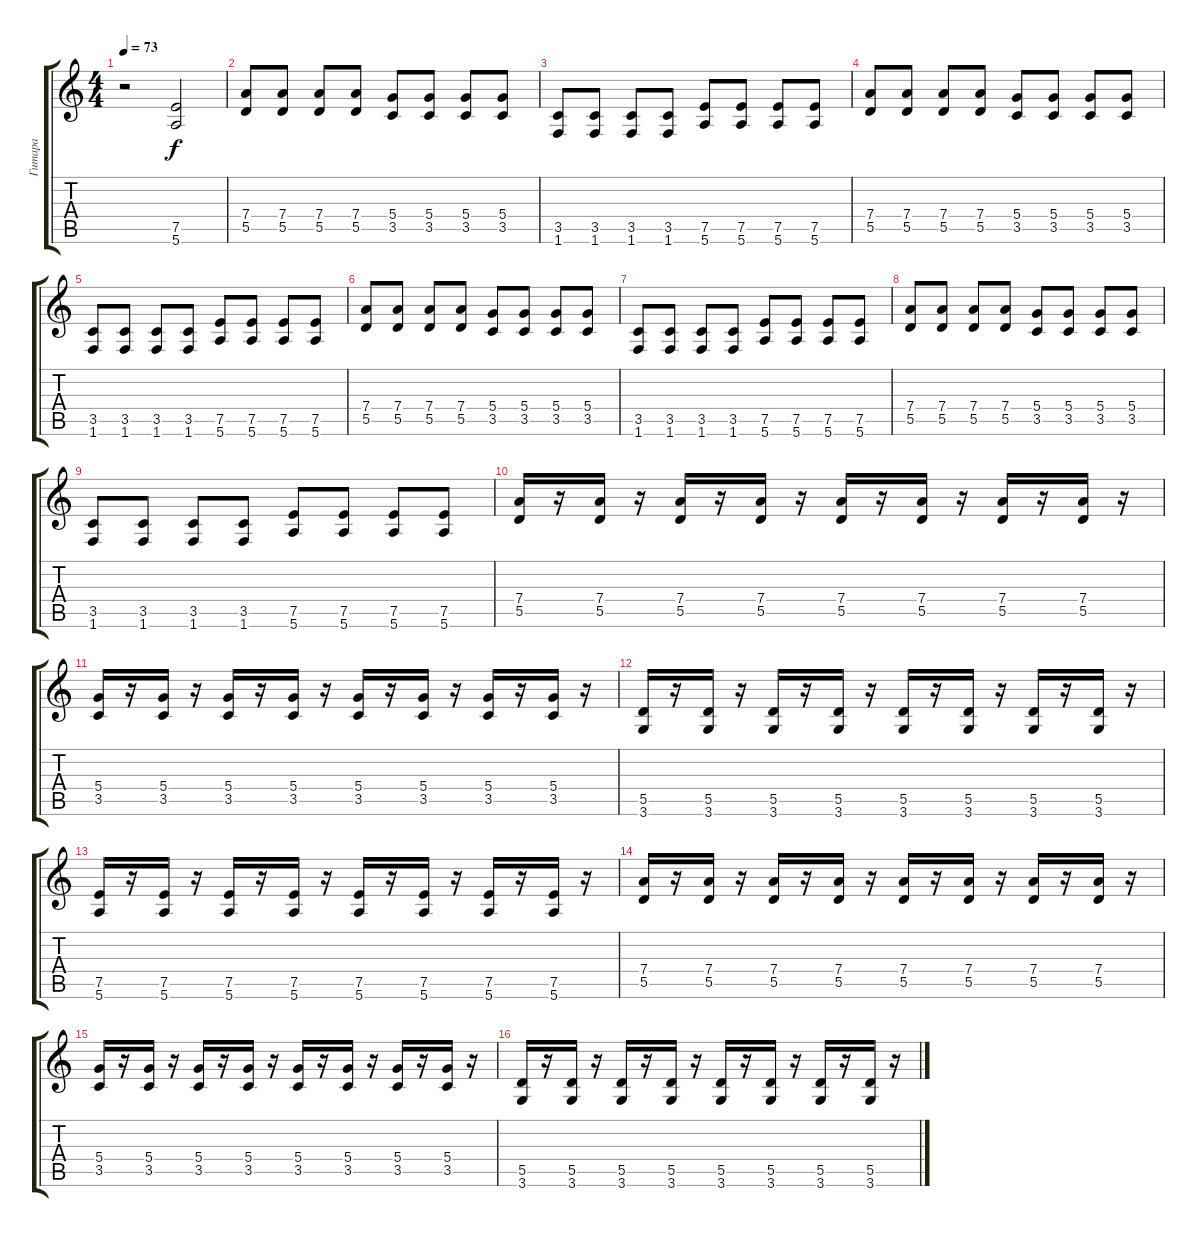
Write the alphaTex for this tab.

\track ("Гитара" "Гитара") {instrument distortionguitar}
\staff {score tabs}
\tuning (E4 B3 G3 D3 A2 E2) {hide}
\ts (4 4)
\tempo 73
\clef g2
\ks c
r.2{dy f} (7.5 5.6).2 |
(7.4 5.5).8 (7.4 5.5).8 (7.4 5.5).8 (7.4 5.5).8 (5.4 3.5).8 (5.4 3.5).8 (5.4 3.5).8 (5.4 3.5).8 |
(3.5 1.6).8 (3.5 1.6).8 (3.5 1.6).8 (3.5 1.6).8 (7.5 5.6).8 (7.5 5.6).8 (7.5 5.6).8 (7.5 5.6).8 |
(7.4 5.5).8 (7.4 5.5).8 (7.4 5.5).8 (7.4 5.5).8 (5.4 3.5).8 (5.4 3.5).8 (5.4 3.5).8 (5.4 3.5).8 |
(3.5 1.6).8 (3.5 1.6).8 (3.5 1.6).8 (3.5 1.6).8 (7.5 5.6).8 (7.5 5.6).8 (7.5 5.6).8 (7.5 5.6).8 |
(7.4 5.5).8 (7.4 5.5).8 (7.4 5.5).8 (7.4 5.5).8 (5.4 3.5).8 (5.4 3.5).8 (5.4 3.5).8 (5.4 3.5).8 |
(3.5 1.6).8 (3.5 1.6).8 (3.5 1.6).8 (3.5 1.6).8 (7.5 5.6).8 (7.5 5.6).8 (7.5 5.6).8 (7.5 5.6).8 |
(7.4 5.5).8 (7.4 5.5).8 (7.4 5.5).8 (7.4 5.5).8 (5.4 3.5).8 (5.4 3.5).8 (5.4 3.5).8 (5.4 3.5).8 |
(3.5 1.6).8 (3.5 1.6).8 (3.5 1.6).8 (3.5 1.6).8 (7.5 5.6).8 (7.5 5.6).8 (7.5 5.6).8 (7.5 5.6).8 |
(7.4 5.5).16 r.16 (7.4 5.5).16 r.16 (7.4 5.5).16 r.16 (7.4 5.5).16 r.16 (7.4 5.5).16 r.16 (7.4 5.5).16 r.16 (7.4 5.5).16 r.16 (7.4 5.5).16 r.16 |
(5.4 3.5).16 r.16 (5.4 3.5).16 r.16 (5.4 3.5).16 r.16 (5.4 3.5).16 r.16 (5.4 3.5).16 r.16 (5.4 3.5).16 r.16 (5.4 3.5).16 r.16 (5.4 3.5).16 r.16 |
(5.5 3.6).16 r.16 (5.5 3.6).16 r.16 (5.5 3.6).16 r.16 (5.5 3.6).16 r.16 (5.5 3.6).16 r.16 (5.5 3.6).16 r.16 (5.5 3.6).16 r.16 (5.5 3.6).16 r.16 |
(7.5 5.6).16 r.16 (7.5 5.6).16 r.16 (7.5 5.6).16 r.16 (7.5 5.6).16 r.16 (7.5 5.6).16 r.16 (7.5 5.6).16 r.16 (7.5 5.6).16 r.16 (7.5 5.6).16 r.16 |
(7.4 5.5).16 r.16 (7.4 5.5).16 r.16 (7.4 5.5).16 r.16 (7.4 5.5).16 r.16 (7.4 5.5).16 r.16 (7.4 5.5).16 r.16 (7.4 5.5).16 r.16 (7.4 5.5).16 r.16 |
(5.4 3.5).16 r.16 (5.4 3.5).16 r.16 (5.4 3.5).16 r.16 (5.4 3.5).16 r.16 (5.4 3.5).16 r.16 (5.4 3.5).16 r.16 (5.4 3.5).16 r.16 (5.4 3.5).16 r.16 |
(5.5 3.6).16 r.16 (5.5 3.6).16 r.16 (5.5 3.6).16 r.16 (5.5 3.6).16 r.16 (5.5 3.6).16 r.16 (5.5 3.6).16 r.16 (5.5 3.6).16 r.16 (5.5 3.6).16 r.16
